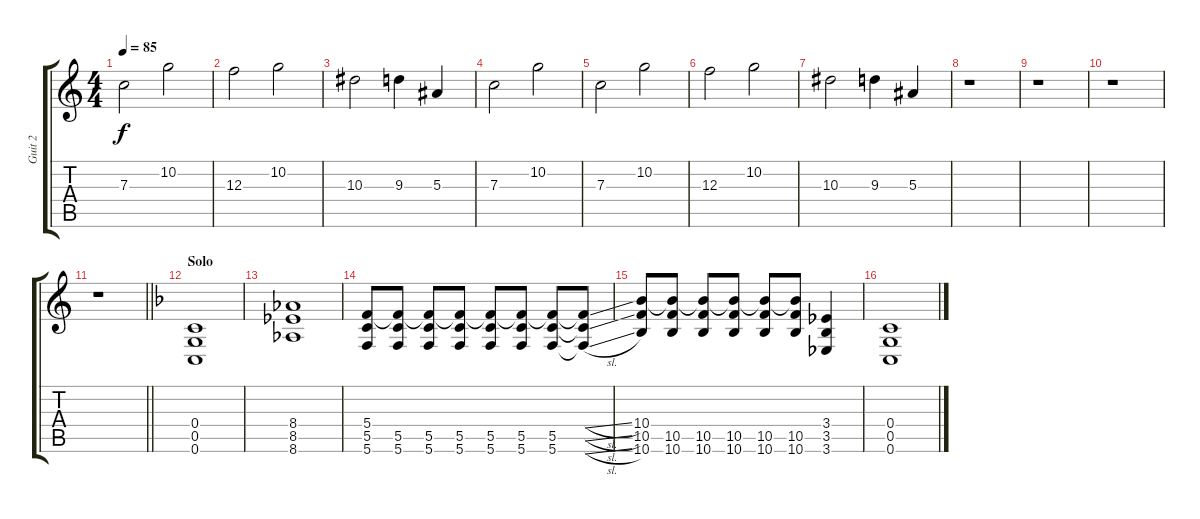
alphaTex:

\track ("Guit 2" "Guit 2") {instrument distortionguitar}
\staff {score tabs}
\tuning (D4 A3 F3 C3 G2 C2) {hide}
\ts (4 4)
\tempo 85
\clef g2
\ks c
7.3.2{dy f} 10.2.2 |
12.3.2 10.2.2 |
10.3.2 9.3.4 5.3.4 |
7.3.2 10.2.2 |
7.3.2 10.2.2 |
12.3.2 10.2.2 |
10.3.2 9.3.4 5.3.4 |
r.1 |
r.1 |
r.1 |
\barLineRight lightlight
r.1 |
\section ("" "Solo")
\ks f
(0.4 0.5 0.6).1 |
(8.4 8.5 8.6).1 |
(5.4 5.5 5.6).8 (5.4{t} 5.5 5.6).8 (5.4{t} 5.5 5.6).8 (5.4{t} 5.5 5.6).8 (5.4{t} 5.5 5.6).8 (5.4{t} 5.5 5.6).8 (5.4{t} 5.5 5.6).8 (5.4{sl t} 5.5{sl t} 5.6{sl t}).8 |
(10.4 10.5 10.6).8 (10.4{t} 10.5 10.6).8 (10.4{t} 10.5 10.6).8 (10.4{t} 10.5 10.6).8 (10.4{t} 10.5 10.6).8 (10.4{t} 10.5 10.6).8 (3.4 3.5 3.6).4 |
(0.4 0.5 0.6).1
